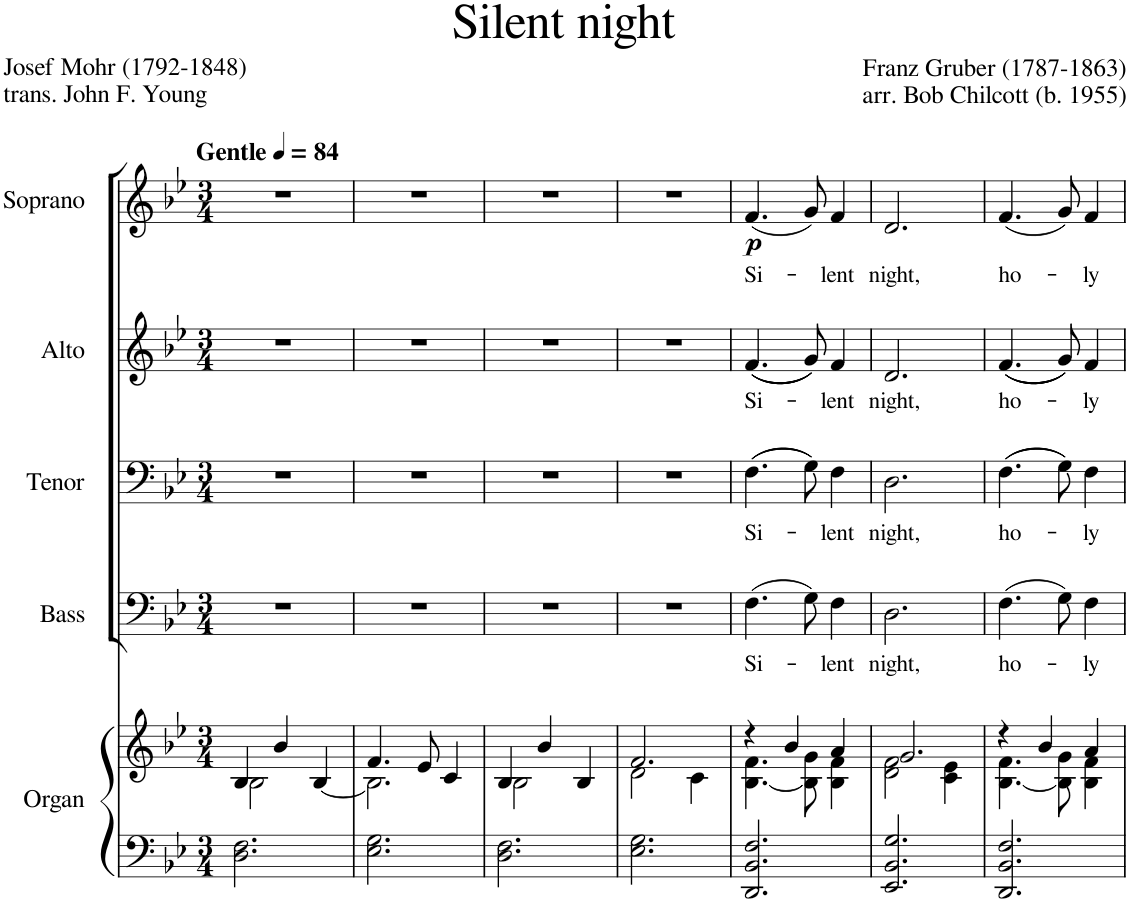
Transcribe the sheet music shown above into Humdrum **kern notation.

**kern	**kern	**kern	**text	**kern	**text	**kern	**text	**kern	**text	**dynam
*part5	*part5	*part4	*part4	*part3	*part3	*part2	*part2	*part1	*part1	*part1
*staff6	*staff5	*staff4	*staff4	*staff3	*staff3	*staff2	*staff2	*staff1	*staff1	*staff1
*I"Organ	*	*I"Bass	*	*I"Tenor	*	*I"Alto	*	*I"Soprano	*	*
*I'Org.	*	*I'B.	*	*I'T.	*	*I'A.	*	*I'S.	*	*
*clefF4	*clefG2	*clefF4	*	*clefF4	*	*clefG2	*	*clefG2	*	*
*k[b-e-]	*k[b-e-]	*k[b-e-]	*	*k[b-e-]	*	*k[b-e-]	*	*k[b-e-]	*	*
*M3/4	*M3/4	*M3/4	*	*M3/4	*	*M3/4	*	*M3/4	*	*
*MM84	*MM84	*MM84	*	*MM84	*	*MM84	*	*MM84	*	*
=1	=1	=1	=1	=1	=1	=1	=1	=1	=1	=1
*	*^	*	*	*	*	*	*	*	*	*
!	!	!	!	!	!	!	!	!	!LO:TX:a:B:t=Gentle	!	!
2.D\ 2.F\	4B-/	2B-\	2.r	.	2.r	.	2.r	.	2.r	.	.
.	4b-/	.	.	.	.	.	.	.	.	.	.
.	[<4B-/	4ryy	.	.	.	.	.	.	.	.	.
=2	=2	=2	=2	=2	=2	=2	=2	=2	=2	=2	=2
2.E-\ 2.G\	4.f/	2.B-\]	2.r	.	2.r	.	2.r	.	2.r	.	.
.	8e-/	.	.	.	.	.	.	.	.	.	.
.	4c/	.	.	.	.	.	.	.	.	.	.
=3	=3	=3	=3	=3	=3	=3	=3	=3	=3	=3	=3
2.D\ 2.F\	4B-/	2B-\	2.r	.	2.r	.	2.r	.	2.r	.	.
.	4b-/	.	.	.	.	.	.	.	.	.	.
.	4B-/	4ryy	.	.	.	.	.	.	.	.	.
=4	=4	=4	=4	=4	=4	=4	=4	=4	=4	=4	=4
2.E-\ 2.G\	2.f/	2d\	2.r	.	2.r	.	2.r	.	2.r	.	.
.	.	4c\	.	.	.	.	.	.	.	.	.
=5	=5	=5	=5	=5	=5	=5	=5	=5	=5	=5	=5
!	!	!	!	!LO:LY:b	!	!LO:LY:b	!	!LO:LY:b	!	!LO:LY:b	!LO:DY:b
2.DD/ 2.BB-/ 2.F/	4r	[4.B-\ 4.f\	(4.F\	Si-	((4.F\	Si-	(((4.f/	Si-	(4.f/	Si-	p
.	4b-/	.	.	.	.	.	.	.	.	.	.
.	.	8B-\] 8g\	8G\)	.	8G\))	.	8g/)))	.	8g/)	.	.
!	!	!	!	!LO:LY:b	!	!LO:LY:b	!	!LO:LY:b	!	!LO:LY:b	!
.	4a/	4B-\ 4f\	4F\	-lent	4F\	-lent	4f/	-lent	4f/	-lent	.
=6	=6	=6	=6	=6	=6	=6	=6	=6	=6	=6	=6
!	!	!	!	!LO:LY:b	!	!LO:LY:b	!	!LO:LY:b	!	!LO:LY:b	!
2.EE-/ 2.BB-/ 2.G/	2.g/	2d\ 2f\	2.D\	night,	2.D\	night,	2.d/	night,	2.d/	night,	.
.	.	4c\ 4e-\	.	.	.	.	.	.	.	.	.
=7	=7	=7	=7	=7	=7	=7	=7	=7	=7	=7	=7
!	!	!	!	!LO:LY:b	!	!LO:LY:b	!	!LO:LY:b	!	!LO:LY:b	!
2.DD/ 2.BB-/ 2.F/	4r	[4.B-\ 4.f\	(4.F\	ho-	((4.F\	ho-	(((4.f/	ho-	(4.f/	ho-	.
.	4b-/	.	.	.	.	.	.	.	.	.	.
.	.	8B-\] 8g\	8G\)	.	8G\))	.	8g/)))	.	8g/)	.	.
!	!	!	!	!LO:LY:b	!	!LO:LY:b	!	!LO:LY:b	!	!LO:LY:b	!
.	4a/	4B-\ 4f\	4F\	-ly	4F\	-ly	4f/	-ly	4f/	-ly	.
*	*v	*v	*	*	*	*	*	*	*	*	*
=	=	=	=	=	=	=	=	=	=	=
*-	*-	*-	*-	*-	*-	*-	*-	*-	*-	*-
